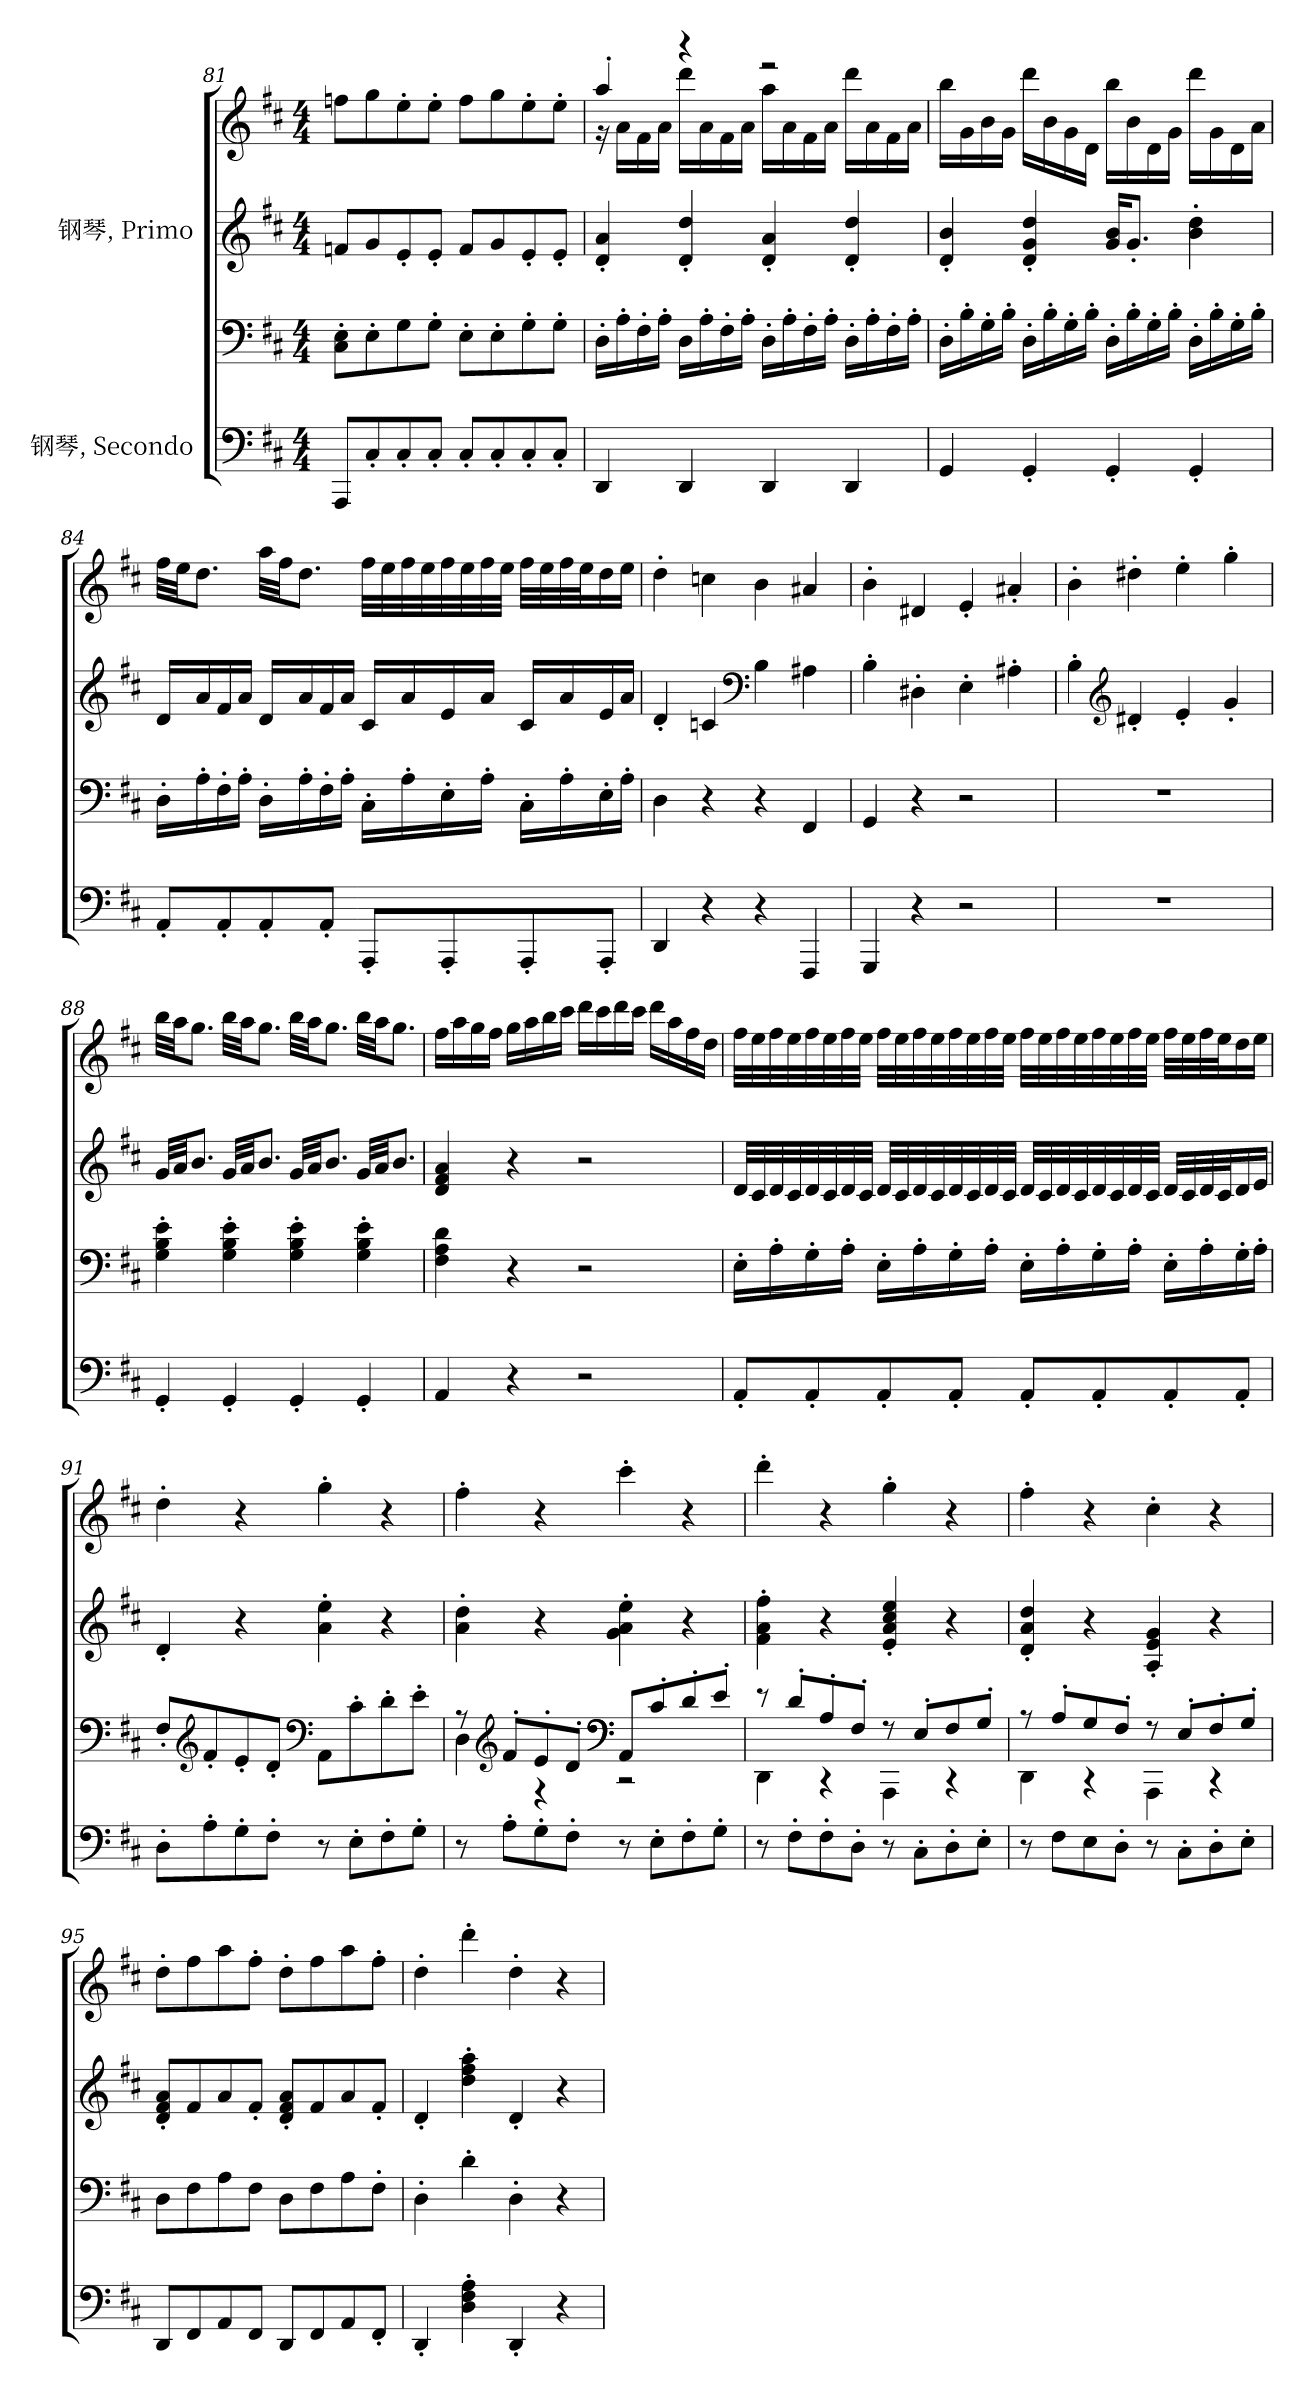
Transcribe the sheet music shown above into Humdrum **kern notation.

**kern	**kern	**kern	**kern
*part2	*part2	*part1	*part1
*staff4	*staff3	*staff2	*staff1
*I"钢琴, Secondo	*	*I"钢琴, Primo	*
!!LO:LB:g=z
*clefF4	*clefF4	*clefG2	*clefG2
*k[f#c#]	*k[f#c#]	*k[f#c#]	*k[f#c#]
*M4/4	*M4/4	*M4/4	*M4/4
=81	=81	=81	=81
8AAA/L	8C#\' 8E\'L	8fn/L	8ffn\L
8C#'/	8E'\	8g/	8gg\
8C#'/	8G\	8e'/	8ee'\
8C#'/J	8G'\J	8e'/J	8ee'\J
8C#'/L	8E'\L	8f/L	8ff\L
8C#'/	8E'\	8g/	8gg\
8C#'/	8G'\	8e'/	8ee'\
8C#'/J	8G'\J	8e'/J	8ee'\J
=82	=82	=82	=82
*	*	*	*^
4DD/	16D'\LL	4d/' 4a/'	4aa'/	16r
.	16A'\	.	.	16a\LL
.	16F#'\	.	.	16f#\
.	16A'\JJ	.	.	16a\JJ
4DD/	16D\LL	4d/' 4dd/'	4r	16ddd\LL
.	16A'\	.	.	16a\
.	16F#'\	.	.	16f#\
.	16A'\JJ	.	.	16a\JJ
4DD/	16D'\LL	4d/' 4a/'	2r	16aa\LL
.	16A'\	.	.	16a\
.	16F#'\	.	.	16f#\
.	16A'\JJ	.	.	16a\JJ
4DD/	16D'\LL	4d/' 4dd/'	.	16ddd\LL
.	16A'\	.	.	16a\
.	16F#'\	.	.	16f#\
.	16A'\JJ	.	.	16a\JJ
*	*	*	*v	*v
=83	=83	=83	=83
4GG/	16D'\LL	4d/' 4b/'	16bb\LL
.	16B'\	.	16g\
.	16G'\	.	16b\
.	16B'\JJ	.	16g\JJ
4GG'/	16D'\LL	4d/' 4g/' 4dd/'	16ddd\LL
.	16B'\	.	16b\
.	16G'\	.	16g\
.	16B'\JJ	.	16d\JJ
4GG'/	16D'\LL	16g/ 16b/KL	16bb\LL
.	16B'\	8.g'/J	16b\
.	16G'\	.	16d\
.	16B'\JJ	.	16g\JJ
4GG'/	16D'\LL	4b\' 4dd\'	16ddd\LL
.	16B'\	.	16g\
.	16G'\	.	16d\
.	16B'\JJ	.	16a\JJ
!!LO:PB:g=z
=84	=84	=84	=84
8AA'/L	16D'\LL	16d/LL	32ff#\LLL
.	.	.	32ee\JJ
.	16A'\	16a/	8.dd\J
8AA'/	16F#'\	16f#/	.
.	16A'\JJ	16a/JJ	.
8AA'/	16D'\LL	16d/LL	32aa\LLL
.	.	.	32ff#\JJ
.	16A'\	16a/	8.dd\J
8AA'/J	16F#'\	16f#/	.
.	16A'\JJ	16a/JJ	.
8AAA'/L	16C#'\LL	16c#/LL	32ff#\LLL
.	.	.	32ee\
.	16A'\	16a/	32ff#\
.	.	.	32ee\
8AAA'/	16E'\	16e/	32ff#\
.	.	.	32ee\
.	16A'\JJ	16a/JJ	32ff#\
.	.	.	32ee\JJJ
8AAA'/	16C#'\LL	16c#/LL	32ff#\LLL
.	.	.	32ee\
.	16A'\	16a/	32ff#\
.	.	.	32ee\J
8AAA'/J	16E'\	16e/	16dd\
.	16A'\JJ	16a/JJ	16ee\JJ
=85	=85	=85	=85
4DD/	4D\	4d'/	4dd'\
4r	4r	4cn/	4ccn\
*	*	*clefF4	*
4r	4r	4B\	4b\
4FFF#/	4FF#/	4A#X\	4a#X/
=86	=86	=86	=86
4GGG/	4GG/	4B'\	4b'\
4r	4r	4D#X'\	4d#X/
2r	2r	4E'\	4e'/
.	.	4A#X'\	4a#X'/
!!LO:LB:g=z
=87	=87	=87	=87
1r	1r	4B'\	4b'\
*	*	*clefG2	*
.	.	4d#X'/	4dd#X'\
.	.	4e'/	4ee'\
.	.	4g'/	4gg'\
=88	=88	=88	=88
4GG'/	4G\' 4B\' 4e\'	32g/LLL	32bb\LLL
.	.	32a/JJ	32aa\JJ
.	.	8.b/J	8.gg\J
4GG'/	4G\' 4B\' 4e\'	32g/LLL	32bb\LLL
.	.	32a/JJ	32aa\JJ
.	.	8.b/J	8.gg\J
4GG'/	4G\' 4B\' 4e\'	32g/LLL	32bb\LLL
.	.	32a/JJ	32aa\JJ
.	.	8.b/J	8.gg\J
4GG'/	4G\' 4B\' 4e\'	32g/LLL	32bb\LLL
.	.	32a/JJ	32aa\JJ
.	.	8.b/J	8.gg\J
=89	=89	=89	=89
4AA/	4F#\ 4A\ 4d\	4d/ 4f#/ 4a/	16ff#\LL
.	.	.	16aa\
.	.	.	16gg\
.	.	.	16ff#\JJ
4r	4r	4r	16gg\LL
.	.	.	16aa\
.	.	.	16bb\
.	.	.	16ccc#\JJ
2r	2r	2r	16ddd\LL
.	.	.	16ccc#\
.	.	.	16ddd\
.	.	.	16ccc#\JJ
.	.	.	16ddd\LL
.	.	.	16aa\
.	.	.	16ff#\
.	.	.	16dd\JJ
!!LO:LB:g=z
=90	=90	=90	=90
8AA'/L	16E'\LL	32d/LLL	32ff#\LLL
.	.	32c#/	32ee\
.	16A'\	32d/	32ff#\
.	.	32c#/	32ee\
8AA'/	16G'\	32d/	32ff#\
.	.	32c#/	32ee\
.	16A'\JJ	32d/	32ff#\
.	.	32c#/JJJ	32ee\JJJ
8AA'/	16E'\LL	32d/LLL	32ff#\LLL
.	.	32c#/	32ee\
.	16A'\	32d/	32ff#\
.	.	32c#/	32ee\
8AA'/J	16G'\	32d/	32ff#\
.	.	32c#/	32ee\
.	16A'\JJ	32d/	32ff#\
.	.	32c#/JJJ	32ee\JJJ
8AA'/L	16E'\LL	32d/LLL	32ff#\LLL
.	.	32c#/	32ee\
.	16A'\	32d/	32ff#\
.	.	32c#/	32ee\
8AA'/	16G'\	32d/	32ff#\
.	.	32c#/	32ee\
.	16A'\JJ	32d/	32ff#\
.	.	32c#/JJJ	32ee\JJJ
8AA'/	16E'\LL	32d/LLL	32ff#\LLL
.	.	32c#/	32ee\
.	16A'\	32d/	32ff#\
.	.	32c#/J	32ee\J
8AA'/J	16G'\	16d/	16dd\
.	16A'\JJ	16e/JJ	16ee\JJ
=91	=91	=91	=91
8D'\L	8F#'/L	4d'/	4dd'\
*	*clefG2	*	*
8A'\	8f#'/	.	.
8G'\	8e'/	4r	4r
8F#'\J	8d'/J	.	.
*	*clefF4	*	*
8r	8AA\L	4a\' 4ee\'	4gg'\
8E'\L	8c#'\	.	.
8F#'\	8d'\	4r	4r
8G'\J	8e'\J	.	.
!!LO:PB:g=z
=92	=92	=92	=92
*	*^	*	*
8r	8r	4D\	4a\' 4dd\'	4ff#'\
*	*clefG2	*	*	*
8A'\L	8f#'/L	.	.	.
8G'\	8e'/	4r	4r	4r
8F#'\J	8d'/J	.	.	.
*	*clefF4	*	*	*
8r	8AA/L	2r	4g\' 4a\' 4ee\'	4ccc#'\
8E'\L	8c#'/	.	.	.
8F#'\	8d'/	.	4r	4r
8G'\J	8e'/J	.	.	.
=93	=93	=93	=93	=93
8r	8r	4DD\	4f#\' 4a\' 4ff#\'	4ddd'\
8F#'\L	8d'/L	.	.	.
8F#'\	8A'/	4r	4r	4r
8D'\J	8F#'/J	.	.	.
8r	8r	4AAA\	4e/' 4a/' 4cc#/' 4ee/'	4gg'\
8C#'\L	8E'/L	.	.	.
8D'\	8F#/	4r	4r	4r
8E'\J	8G'/J	.	.	.
=94	=94	=94	=94	=94
8r	8r	4DD\	4d/' 4a/' 4dd/'	4ff#'\
8F#\L	8A'/L	.	.	.
8E\	8G/	4r	4r	4r
8D'\J	8F#'/J	.	.	.
8r	8r	4AAA\	4A/' 4e/' 4g/'	4cc#'\
8C#'\L	8E'/L	.	.	.
8D'\	8F#'/	4r	4r	4r
8E'\J	8G'/J	.	.	.
*	*v	*v	*	*
=95	=95	=95	=95
8DD/L	8D\L	8d/' 8f#/' 8a/'L	8dd'\L
8FF#/	8F#\	8f#/	8ff#\
8AA/	8A\	8a/	8aa\
8FF#/J	8F#\J	8f#'/J	8ff#'\J
8DD/L	8D\L	8d/' 8f#/' 8a/'L	8dd'\L
8FF#/	8F#\	8f#/	8ff#\
8AA/	8A\	8a/	8aa\
8FF#'/J	8F#'\J	8f#'/J	8ff#'\J
!!LO:LB:g=z
=96	=96	=96	=96
4DD'/	4D'\	4d'/	4dd'\
4D\' 4F#\' 4A\'	4d'\	4dd\' 4ff#\' 4aa\'	4ddd'\
4DD'/	4D'\	4d'/	4dd'\
4r	4r	4r	4r
=	=	=	=
*-	*-	*-	*-
